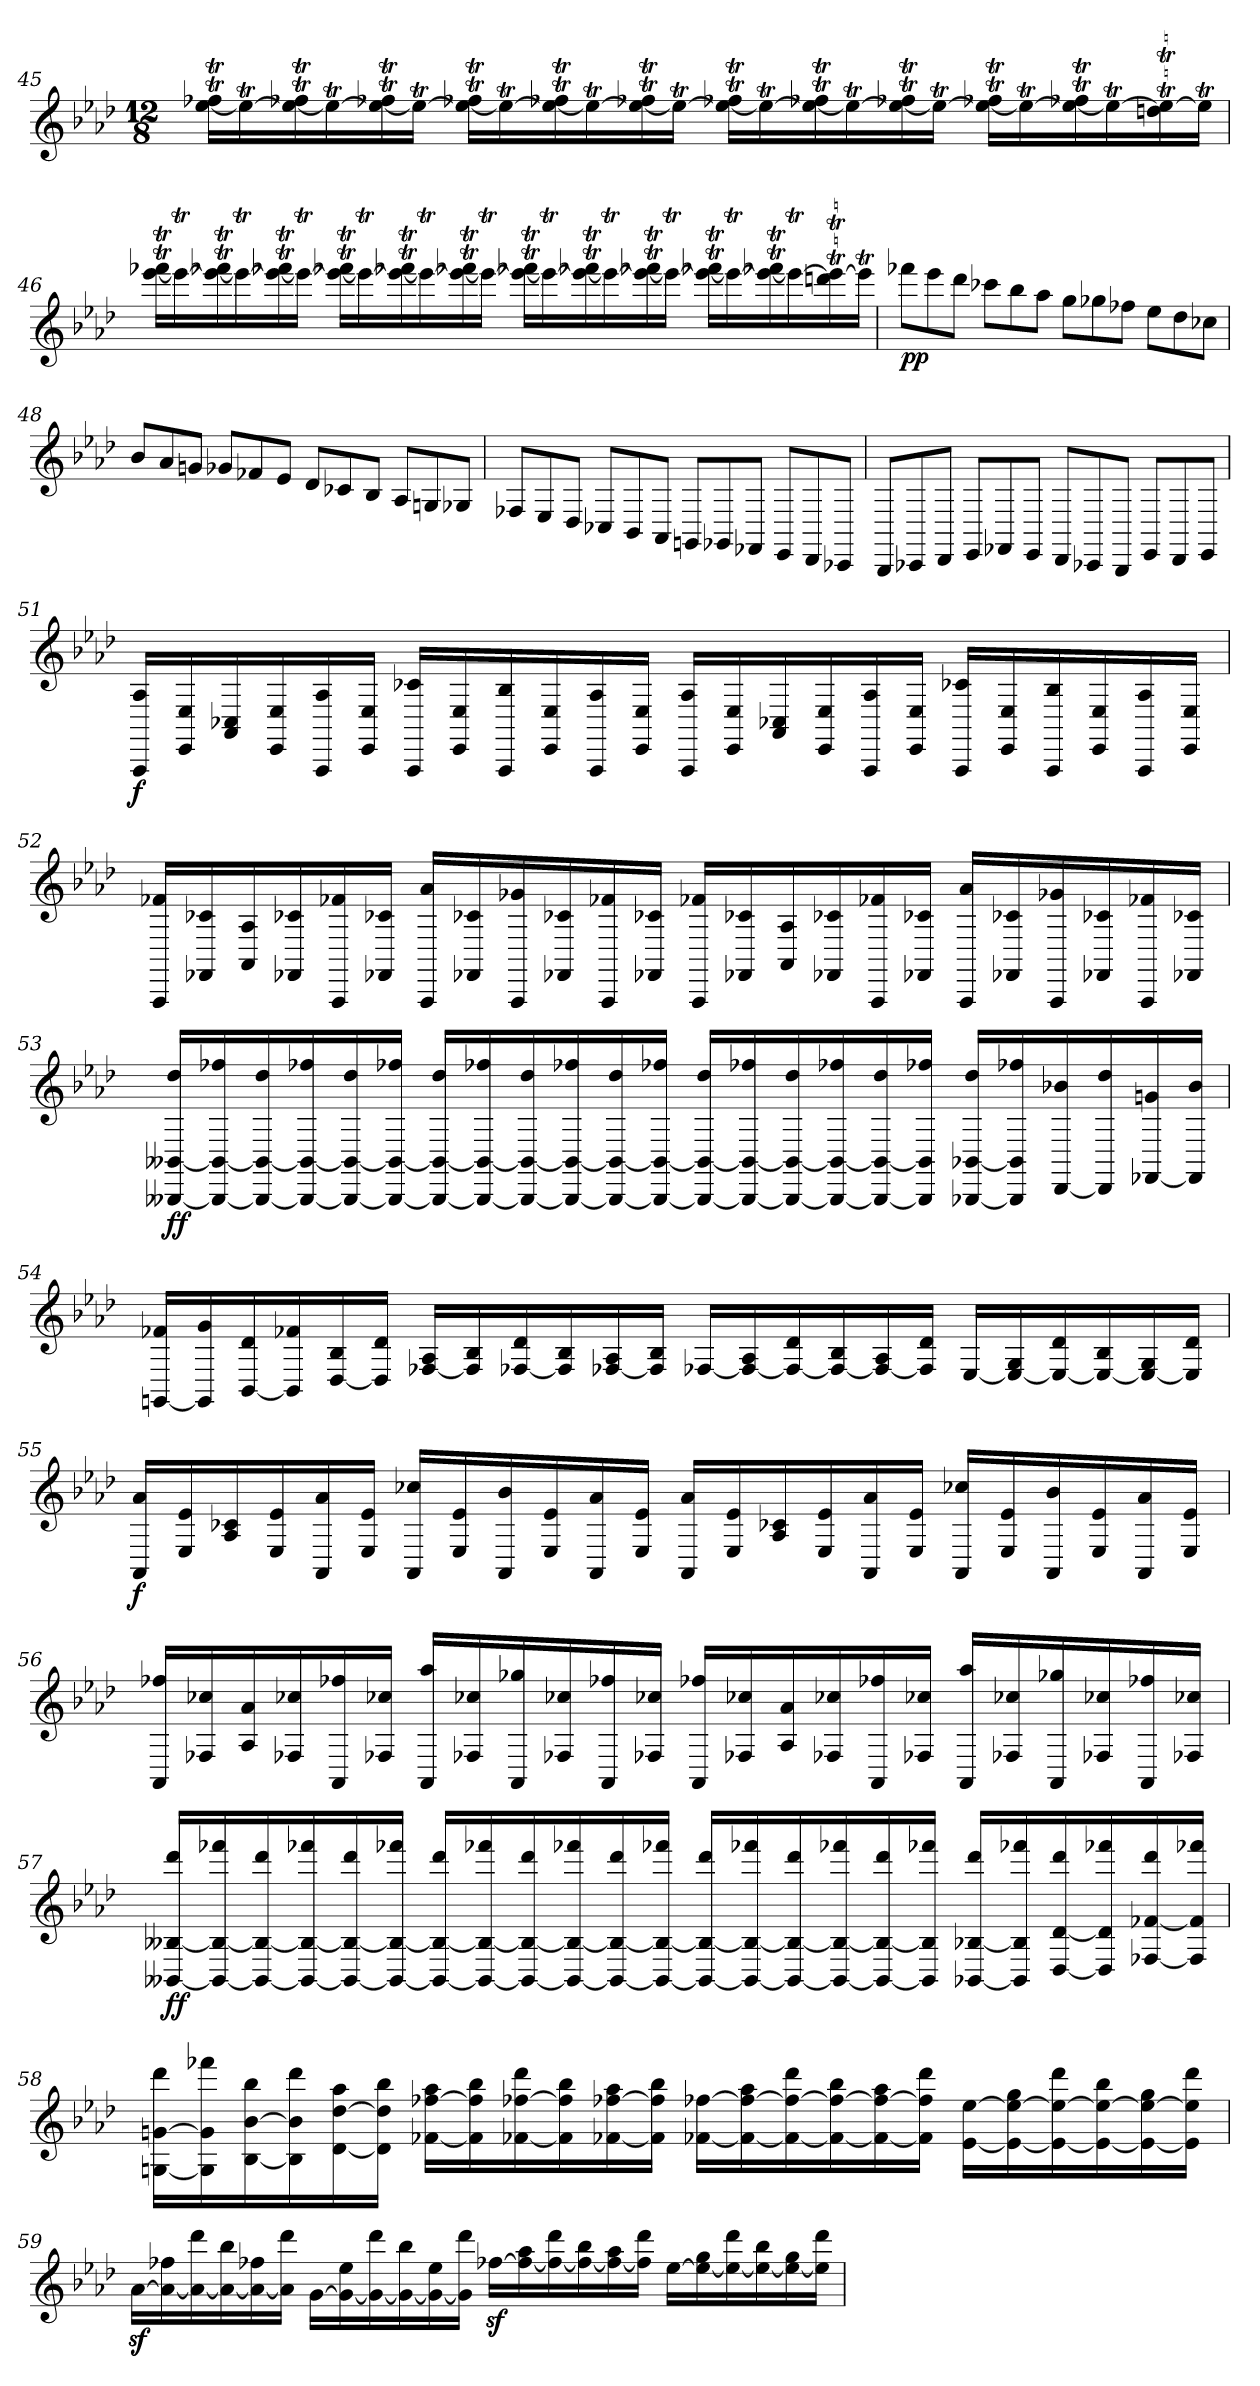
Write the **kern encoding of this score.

**kern	**dynam
*part1	*part1
*staff1	*staff1
*clefG2	*
*k[b-e-a-d-]	*
*A-:	*
*M12/8	*
=45	=45
[16ee-T 16ff-XTLL	.
16ee-T_	.
16ee-_T 16ff-XT	.
16ee-T_	.
16ee-_T 16ff-XT	.
16ee-TJJ_	.
16ee-_T 16ff-XTLL	.
16ee-T_	.
16ee-_T 16ff-XT	.
16ee-T_	.
16ee-_T 16ff-XT	.
16ee-TJJ_	.
16ee-_T 16ff-XTLL	.
16ee-T_	.
16ee-_T 16ff-XT	.
16ee-T_	.
16ee-_T 16ff-XT	.
16ee-TJJ_	.
16ee-_T 16ff-XTLL	.
16ee-T_	.
16ee-_T 16ff-XT	.
16ee-T_	.
16ddnT 16ee-_T	.
16ee-TJJ]	.
=46	=46
[16eee-T 16fff-XTLL	.
16eee-T_	.
16eee-_T 16fff-XT	.
16eee-T_	.
16eee-_T 16fff-XT	.
16eee-TJJ_	.
16eee-_T 16fff-XTLL	.
16eee-T_	.
16eee-_T 16fff-XT	.
16eee-T_	.
16eee-_T 16fff-XT	.
16eee-TJJ_	.
16eee-_T 16fff-XTLL	.
16eee-T_	.
16eee-_T 16fff-XT	.
16eee-T_	.
16eee-_T 16fff-XT	.
16eee-TJJ_	.
16eee-_T 16fff-XTLL	.
16eee-T_	.
16eee-_T 16fff-XT	.
16eee-T_	.
16dddnT 16eee-_T	.
16eee-TJJ]	.
=47	=47
8fff-XL	pp
8eee-	.
8ddd-J	.
8ccc-XL	.
8bb-	.
8aa-J	.
8ggL	.
8gg-X	.
8ff-XJ	.
8ee-L	.
8dd-	.
8cc-XJ	.
=48	=48
8b-L	.
8a-	.
8gnJ	.
8g-XL	.
8f-X	.
8e-J	.
8d-L	.
8c-X	.
8B-J	.
8A-L	.
8Gn	.
8G-XJ	.
=49	=49
8F-XL	.
8E-	.
8D-J	.
8C-XL	.
8BB-	.
8AA-J	.
8GGnL	.
8GG-X	.
8FF-XJ	.
8EE-L	.
8DD-	.
8CC-XJ	.
=50	=50
8BBB-L	.
8CC-X	.
8DD-J	.
8EE-L	.
8FF-X	.
8EE-J	.
8DD-L	.
8CC-X	.
8BBB-J	.
8EE-L	.
8DD-	.
8EE-J	.
=51	=51
16AAA- 16A-LL	f
16EE- 16E-	.
16AA- 16C-X	.
16EE- 16E-	.
16AAA- 16A-	.
16EE- 16E-JJ	.
16AAA- 16c-XLL	.
16EE- 16E-	.
16AAA- 16B-	.
16EE- 16E-	.
16AAA- 16A-	.
16EE- 16E-JJ	.
16AAA- 16A-LL	.
16EE- 16E-	.
16AA- 16C-X	.
16EE- 16E-	.
16AAA- 16A-	.
16EE- 16E-JJ	.
16AAA- 16c-XLL	.
16EE- 16E-	.
16AAA- 16B-	.
16EE- 16E-	.
16AAA- 16A-	.
16EE- 16E-JJ	.
=52	=52
16AAA- 16f-XLL	.
16FF-X 16c-X	.
16AA- 16A-	.
16FF-X 16c-X	.
16AAA- 16f-X	.
16FF-X 16c-XJJ	.
16AAA- 16a-LL	.
16FF-X 16c-X	.
16AAA- 16g-X	.
16FF-X 16c-X	.
16AAA- 16f-X	.
16FF-X 16c-XJJ	.
16AAA- 16f-XLL	.
16FF-X 16c-X	.
16AA- 16A-	.
16FF-X 16c-X	.
16AAA- 16f-X	.
16FF-X 16c-XJJ	.
16AAA- 16a-LL	.
16FF-X 16c-X	.
16AAA- 16g-X	.
16FF-X 16c-X	.
16AAA- 16f-X	.
16FF-X 16c-XJJ	.
=53	=53
[16BBB--X [16BB--X 16dd-LL	ff
16BBB--_ 16BB--_ 16ff-X	.
16BBB--_ 16BB--_ 16dd-	.
16BBB--_ 16BB--_ 16ff-X	.
16BBB--_ 16BB--_ 16dd-	.
16BBB--_ 16BB--_ 16ff-XJJ	.
16BBB--_ 16BB--_ 16dd-LL	.
16BBB--_ 16BB--_ 16ff-X	.
16BBB--_ 16BB--_ 16dd-	.
16BBB--_ 16BB--_ 16ff-X	.
16BBB--_ 16BB--_ 16dd-	.
16BBB--_ 16BB--_ 16ff-XJJ	.
16BBB--_ 16BB--_ 16dd-LL	.
16BBB--_ 16BB--_ 16ff-X	.
16BBB--_ 16BB--_ 16dd-	.
16BBB--_ 16BB--_ 16ff-X	.
16BBB--_ 16BB--_ 16dd-	.
16BBB--] 16BB--] 16ff-XJJ	.
[16BBB-X [16BB-X 16dd-LL	.
16BBB-] 16BB-] 16ff-X	.
[16DD- 16b-X	.
16DD-] 16dd-	.
[16FF-X 16gn	.
16FF-] 16b-JJ	.
=54	=54
[16GGn 16f-XLL	.
16GG] 16g	.
[16BB- 16d-	.
16BB-] 16f-X	.
[16D- 16B-	.
16D-] 16d-JJ	.
[16F-X 16A-LL	.
16F-] 16B-	.
[16F-X 16d-	.
16F-] 16B-	.
[16F-X 16A-	.
16F-] 16B-JJ	.
[16F-XLL	.
16F-_ 16A-	.
16F-_ 16d-	.
16F-_ 16B-	.
16F-_ 16A-	.
16F-] 16d-JJ	.
[16E-LL	.
16E-_ 16G	.
16E-_ 16d-	.
16E-_ 16B-	.
16E-_ 16G	.
16E-] 16d-JJ	.
=55	=55
16AA- 16a-LL	f
16E- 16e-	.
16A- 16c-X	.
16E- 16e-	.
16AA- 16a-	.
16E- 16e-JJ	.
16AA- 16cc-XLL	.
16E- 16e-	.
16AA- 16b-	.
16E- 16e-	.
16AA- 16a-	.
16E- 16e-JJ	.
16AA- 16a-LL	.
16E- 16e-	.
16A- 16c-X	.
16E- 16e-	.
16AA- 16a-	.
16E- 16e-JJ	.
16AA- 16cc-XLL	.
16E- 16e-	.
16AA- 16b-	.
16E- 16e-	.
16AA- 16a-	.
16E- 16e-JJ	.
=56	=56
16AA- 16ff-XLL	.
16F-X 16cc-X	.
16A- 16a-	.
16F-X 16cc-X	.
16AA- 16ff-X	.
16F-X 16cc-XJJ	.
16AA- 16aa-LL	.
16F-X 16cc-X	.
16AA- 16gg-X	.
16F-X 16cc-X	.
16AA- 16ff-X	.
16F-X 16cc-XJJ	.
16AA- 16ff-XLL	.
16F-X 16cc-X	.
16A- 16a-	.
16F-X 16cc-X	.
16AA- 16ff-X	.
16F-X 16cc-XJJ	.
16AA- 16aa-LL	.
16F-X 16cc-X	.
16AA- 16gg-X	.
16F-X 16cc-X	.
16AA- 16ff-X	.
16F-X 16cc-XJJ	.
=57	=57
[16BB--X [16B--X 16ddd-LL	ff
16BB--_ 16B--_ 16fff-X	.
16BB--_ 16B--_ 16ddd-	.
16BB--_ 16B--_ 16fff-X	.
16BB--_ 16B--_ 16ddd-	.
16BB--_ 16B--_ 16fff-XJJ	.
16BB--_ 16B--_ 16ddd-LL	.
16BB--_ 16B--_ 16fff-X	.
16BB--_ 16B--_ 16ddd-	.
16BB--_ 16B--_ 16fff-X	.
16BB--_ 16B--_ 16ddd-	.
16BB--_ 16B--_ 16fff-XJJ	.
16BB--_ 16B--_ 16ddd-LL	.
16BB--_ 16B--_ 16fff-X	.
16BB--_ 16B--_ 16ddd-	.
16BB--_ 16B--_ 16fff-X	.
16BB--_ 16B--_ 16ddd-	.
16BB--] 16B--] 16fff-XJJ	.
[16BB-X [16B-X 16ddd-LL	.
16BB-] 16B-] 16fff-X	.
[16D- [16d- 16ddd-	.
16D-] 16d-] 16fff-X	.
[16F-X [16f-X 16ddd-	.
16F-] 16f-] 16fff-XJJ	.
=58	=58
[16Gn [16gn 16ddd-LL	.
16G] 16g] 16fff-X	.
[16B- [16b- 16bb-	.
16B-] 16b-] 16ddd-	.
[16d- [16dd- 16aa-	.
16d-] 16dd-] 16bb-JJ	.
[16f-X [16ff-X 16aa-LL	.
16f-] 16ff-] 16bb-	.
[16f-X [16ff-X 16ddd-	.
16f-] 16ff-] 16bb-	.
[16f-X [16ff-X 16aa-	.
16f-] 16ff-] 16bb-JJ	.
[16f-X [16ff-XLL	.
16f-_ 16ff-_ 16aa-	.
16f-_ 16ff-_ 16ddd-	.
16f-_ 16ff-_ 16bb-	.
16f-_ 16ff-_ 16aa-	.
16f-] 16ff-] 16ddd-JJ	.
[16e- [16ee-LL	.
16e-_ 16ee-_ 16gg	.
16e-_ 16ee-_ 16ddd-	.
16e-_ 16ee-_ 16bb-	.
16e-_ 16ee-_ 16gg	.
16e-] 16ee-] 16ddd-JJ	.
=59	=59
[16a-zLL	.
16a-_ 16ff-X	.
16a-_ 16ddd-	.
16a-_ 16bb-	.
16a-_ 16ff-X	.
16a-] 16ddd-JJ	.
[16gLL	.
16g_ 16ee-	.
16g_ 16ddd-	.
16g_ 16bb-	.
16g_ 16ee-	.
16g] 16ddd-JJ	.
[16ff-XzLL	.
16ff-_ 16aa-	.
16ff-_ 16ddd-	.
16ff-_ 16bb-	.
16ff-_ 16aa-	.
16ff-] 16ddd-JJ	.
[16ee-LL	.
16ee-_ 16gg	.
16ee-_ 16ddd-	.
16ee-_ 16bb-	.
16ee-_ 16gg	.
16ee-] 16ddd-JJ	.
=	=
*-	*-
